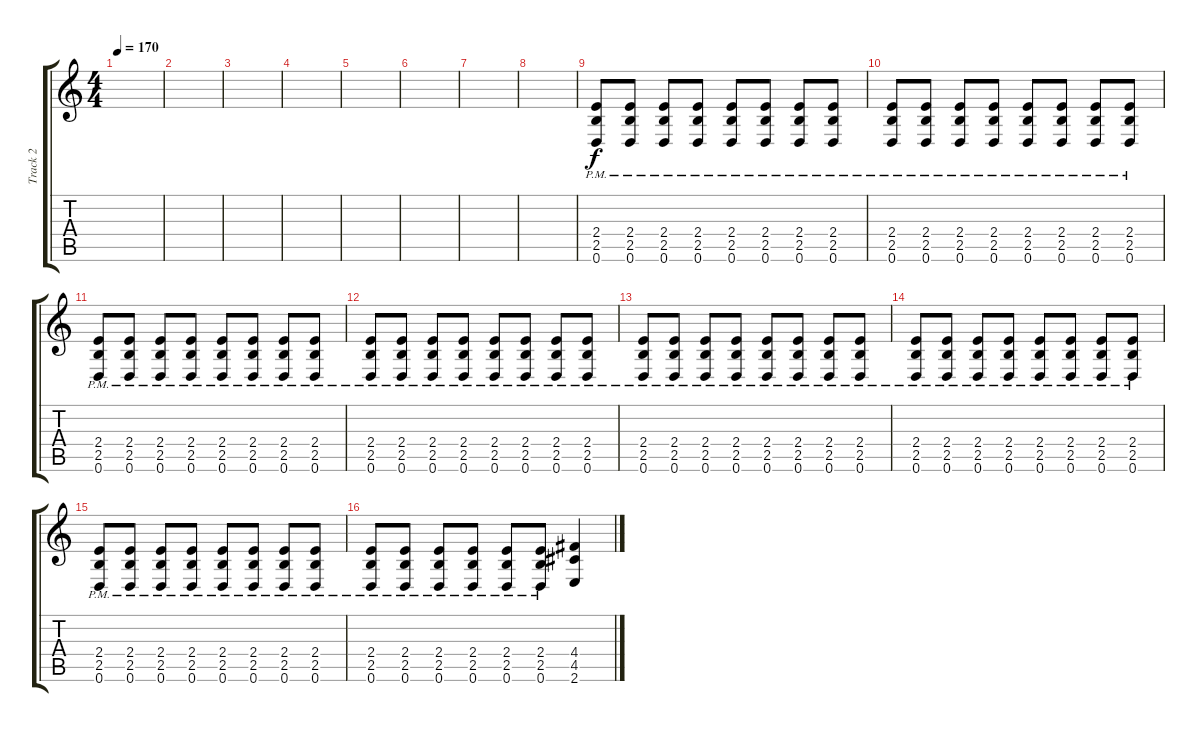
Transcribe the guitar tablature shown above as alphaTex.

\track ("Track 2" "Track 2") {instrument overdrivenguitar}
\staff {score tabs}
\tuning (E4 B3 G3 D3 A2 D2) {hide}
\ts (4 4)
\tempo 170
\clef g2
\ks c
|
|
|
|
|
|
|
|
(2.4{pm} 2.5{pm} 0.6{pm}).8 (2.4{pm} 2.5{pm} 0.6{pm}).8 (2.4{pm} 2.5{pm} 0.6{pm}).8 (2.4{pm} 2.5{pm} 0.6{pm}).8 (2.4{pm} 2.5{pm} 0.6{pm}).8 (2.4{pm} 2.5{pm} 0.6{pm}).8 (2.4{pm} 2.5{pm} 0.6{pm}).8 (2.4{pm} 2.5{pm} 0.6{pm}).8 |
(2.4{pm} 2.5{pm} 0.6{pm}).8 (2.4{pm} 2.5{pm} 0.6{pm}).8 (2.4{pm} 2.5{pm} 0.6{pm}).8 (2.4{pm} 2.5{pm} 0.6{pm}).8 (2.4{pm} 2.5{pm} 0.6{pm}).8 (2.4{pm} 2.5{pm} 0.6{pm}).8 (2.4{pm} 2.5{pm} 0.6{pm}).8 (2.4{pm} 2.5{pm} 0.6{pm}).8 |
(2.4{pm} 2.5{pm} 0.6{pm}).8 (2.4{pm} 2.5{pm} 0.6{pm}).8 (2.4{pm} 2.5{pm} 0.6{pm}).8 (2.4{pm} 2.5{pm} 0.6{pm}).8 (2.4{pm} 2.5{pm} 0.6{pm}).8 (2.4{pm} 2.5{pm} 0.6{pm}).8 (2.4{pm} 2.5{pm} 0.6{pm}).8 (2.4{pm} 2.5{pm} 0.6{pm}).8 |
(2.4{pm} 2.5{pm} 0.6{pm}).8 (2.4{pm} 2.5{pm} 0.6{pm}).8 (2.4{pm} 2.5{pm} 0.6{pm}).8 (2.4{pm} 2.5{pm} 0.6{pm}).8 (2.4{pm} 2.5{pm} 0.6{pm}).8 (2.4{pm} 2.5{pm} 0.6{pm}).8 (2.4{pm} 2.5{pm} 0.6{pm}).8 (2.4{pm} 2.5{pm} 0.6{pm}).8 |
(2.4{pm} 2.5{pm} 0.6{pm}).8 (2.4{pm} 2.5{pm} 0.6{pm}).8 (2.4{pm} 2.5{pm} 0.6{pm}).8 (2.4{pm} 2.5{pm} 0.6{pm}).8 (2.4{pm} 2.5{pm} 0.6{pm}).8 (2.4{pm} 2.5{pm} 0.6{pm}).8 (2.4{pm} 2.5{pm} 0.6{pm}).8 (2.4{pm} 2.5{pm} 0.6{pm}).8 |
(2.4{pm} 2.5{pm} 0.6{pm}).8 (2.4{pm} 2.5{pm} 0.6{pm}).8 (2.4{pm} 2.5{pm} 0.6{pm}).8 (2.4{pm} 2.5{pm} 0.6{pm}).8 (2.4{pm} 2.5{pm} 0.6{pm}).8 (2.4{pm} 2.5{pm} 0.6{pm}).8 (2.4{pm} 2.5{pm} 0.6{pm}).8 (2.4{pm} 2.5{pm} 0.6{pm}).8 |
(2.4{pm} 2.5{pm} 0.6{pm}).8 (2.4{pm} 2.5{pm} 0.6{pm}).8 (2.4{pm} 2.5{pm} 0.6{pm}).8 (2.4{pm} 2.5{pm} 0.6{pm}).8 (2.4{pm} 2.5{pm} 0.6{pm}).8 (2.4{pm} 2.5{pm} 0.6{pm}).8 (2.4{pm} 2.5{pm} 0.6{pm}).8 (2.4{pm} 2.5{pm} 0.6{pm}).8 |
(2.4{pm} 2.5{pm} 0.6{pm}).8 (2.4{pm} 2.5{pm} 0.6{pm}).8 (2.4{pm} 2.5{pm} 0.6{pm}).8 (2.4{pm} 2.5{pm} 0.6{pm}).8 (2.4{pm} 2.5{pm} 0.6{pm}).8 (2.4{pm} 2.5{pm} 0.6{pm}).8 (4.4 4.5 2.6).4
